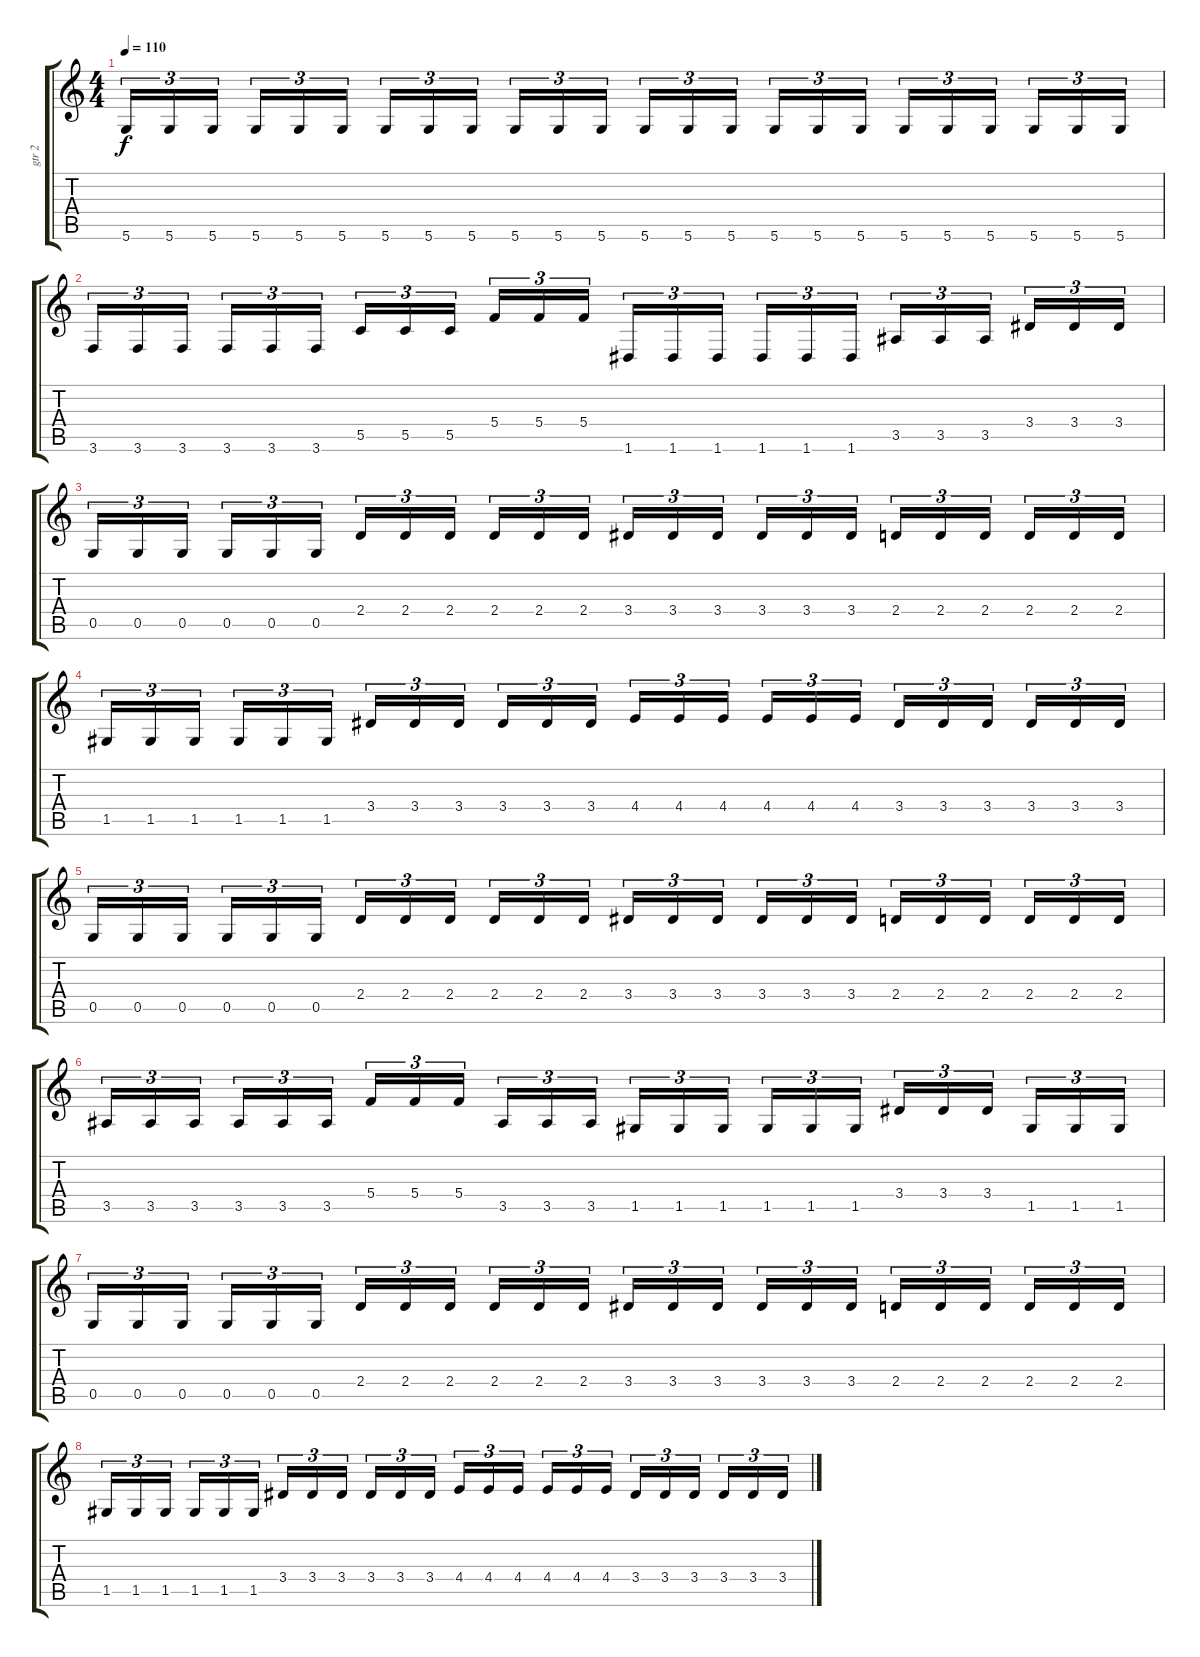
\track ("gtr 2" "gtr 2") {instrument distortionguitar}
\staff {score tabs}
\tuning (D4 A3 F3 C3 G2 D2) {hide}
\ts (4 4)
\tempo 110
\clef g2
\ks c
5.6.16{tu (3 2) dy f} 5.6.16{tu (3 2)} 5.6.16{tu (3 2)} 5.6.16{tu (3 2)} 5.6.16{tu (3 2)} 5.6.16{tu (3 2)} 5.6.16{tu (3 2)} 5.6.16{tu (3 2)} 5.6.16{tu (3 2)} 5.6.16{tu (3 2)} 5.6.16{tu (3 2)} 5.6.16{tu (3 2)} 5.6.16{tu (3 2)} 5.6.16{tu (3 2)} 5.6.16{tu (3 2)} 5.6.16{tu (3 2)} 5.6.16{tu (3 2)} 5.6.16{tu (3 2)} 5.6.16{tu (3 2)} 5.6.16{tu (3 2)} 5.6.16{tu (3 2)} 5.6.16{tu (3 2)} 5.6.16{tu (3 2)} 5.6.16{tu (3 2)} |
3.6.16{tu (3 2)} 3.6.16{tu (3 2)} 3.6.16{tu (3 2)} 3.6.16{tu (3 2)} 3.6.16{tu (3 2)} 3.6.16{tu (3 2)} 5.5.16{tu (3 2)} 5.5.16{tu (3 2)} 5.5.16{tu (3 2)} 5.4.16{tu (3 2)} 5.4.16{tu (3 2)} 5.4.16{tu (3 2)} 1.6.16{tu (3 2)} 1.6.16{tu (3 2)} 1.6.16{tu (3 2)} 1.6.16{tu (3 2)} 1.6.16{tu (3 2)} 1.6.16{tu (3 2)} 3.5.16{tu (3 2)} 3.5.16{tu (3 2)} 3.5.16{tu (3 2)} 3.4.16{tu (3 2)} 3.4.16{tu (3 2)} 3.4.16{tu (3 2)} |
0.5.16{tu (3 2)} 0.5.16{tu (3 2)} 0.5.16{tu (3 2)} 0.5.16{tu (3 2)} 0.5.16{tu (3 2)} 0.5.16{tu (3 2)} 2.4.16{tu (3 2)} 2.4.16{tu (3 2)} 2.4.16{tu (3 2)} 2.4.16{tu (3 2)} 2.4.16{tu (3 2)} 2.4.16{tu (3 2)} 3.4.16{tu (3 2)} 3.4.16{tu (3 2)} 3.4.16{tu (3 2)} 3.4.16{tu (3 2)} 3.4.16{tu (3 2)} 3.4.16{tu (3 2)} 2.4.16{tu (3 2)} 2.4.16{tu (3 2)} 2.4.16{tu (3 2)} 2.4.16{tu (3 2)} 2.4.16{tu (3 2)} 2.4.16{tu (3 2)} |
1.5.16{tu (3 2)} 1.5.16{tu (3 2)} 1.5.16{tu (3 2)} 1.5.16{tu (3 2)} 1.5.16{tu (3 2)} 1.5.16{tu (3 2)} 3.4.16{tu (3 2)} 3.4.16{tu (3 2)} 3.4.16{tu (3 2)} 3.4.16{tu (3 2)} 3.4.16{tu (3 2)} 3.4.16{tu (3 2)} 4.4.16{tu (3 2)} 4.4.16{tu (3 2)} 4.4.16{tu (3 2)} 4.4.16{tu (3 2)} 4.4.16{tu (3 2)} 4.4.16{tu (3 2)} 3.4.16{tu (3 2)} 3.4.16{tu (3 2)} 3.4.16{tu (3 2)} 3.4.16{tu (3 2)} 3.4.16{tu (3 2)} 3.4.16{tu (3 2)} |
0.5.16{tu (3 2)} 0.5.16{tu (3 2)} 0.5.16{tu (3 2)} 0.5.16{tu (3 2)} 0.5.16{tu (3 2)} 0.5.16{tu (3 2)} 2.4.16{tu (3 2)} 2.4.16{tu (3 2)} 2.4.16{tu (3 2)} 2.4.16{tu (3 2)} 2.4.16{tu (3 2)} 2.4.16{tu (3 2)} 3.4.16{tu (3 2)} 3.4.16{tu (3 2)} 3.4.16{tu (3 2)} 3.4.16{tu (3 2)} 3.4.16{tu (3 2)} 3.4.16{tu (3 2)} 2.4.16{tu (3 2)} 2.4.16{tu (3 2)} 2.4.16{tu (3 2)} 2.4.16{tu (3 2)} 2.4.16{tu (3 2)} 2.4.16{tu (3 2)} |
3.5.16{tu (3 2)} 3.5.16{tu (3 2)} 3.5.16{tu (3 2)} 3.5.16{tu (3 2)} 3.5.16{tu (3 2)} 3.5.16{tu (3 2)} 5.4.16{tu (3 2)} 5.4.16{tu (3 2)} 5.4.16{tu (3 2)} 3.5.16{tu (3 2)} 3.5.16{tu (3 2)} 3.5.16{tu (3 2)} 1.5.16{tu (3 2)} 1.5.16{tu (3 2)} 1.5.16{tu (3 2)} 1.5.16{tu (3 2)} 1.5.16{tu (3 2)} 1.5.16{tu (3 2)} 3.4.16{tu (3 2)} 3.4.16{tu (3 2)} 3.4.16{tu (3 2)} 1.5.16{tu (3 2)} 1.5.16{tu (3 2)} 1.5.16{tu (3 2)} |
0.5.16{tu (3 2)} 0.5.16{tu (3 2)} 0.5.16{tu (3 2)} 0.5.16{tu (3 2)} 0.5.16{tu (3 2)} 0.5.16{tu (3 2)} 2.4.16{tu (3 2)} 2.4.16{tu (3 2)} 2.4.16{tu (3 2)} 2.4.16{tu (3 2)} 2.4.16{tu (3 2)} 2.4.16{tu (3 2)} 3.4.16{tu (3 2)} 3.4.16{tu (3 2)} 3.4.16{tu (3 2)} 3.4.16{tu (3 2)} 3.4.16{tu (3 2)} 3.4.16{tu (3 2)} 2.4.16{tu (3 2)} 2.4.16{tu (3 2)} 2.4.16{tu (3 2)} 2.4.16{tu (3 2)} 2.4.16{tu (3 2)} 2.4.16{tu (3 2)} |
1.5.16{tu (3 2)} 1.5.16{tu (3 2)} 1.5.16{tu (3 2)} 1.5.16{tu (3 2)} 1.5.16{tu (3 2)} 1.5.16{tu (3 2)} 3.4.16{tu (3 2)} 3.4.16{tu (3 2)} 3.4.16{tu (3 2)} 3.4.16{tu (3 2)} 3.4.16{tu (3 2)} 3.4.16{tu (3 2)} 4.4.16{tu (3 2)} 4.4.16{tu (3 2)} 4.4.16{tu (3 2)} 4.4.16{tu (3 2)} 4.4.16{tu (3 2)} 4.4.16{tu (3 2)} 3.4.16{tu (3 2)} 3.4.16{tu (3 2)} 3.4.16{tu (3 2)} 3.4.16{tu (3 2)} 3.4.16{tu (3 2)} 3.4.16{tu (3 2)}
